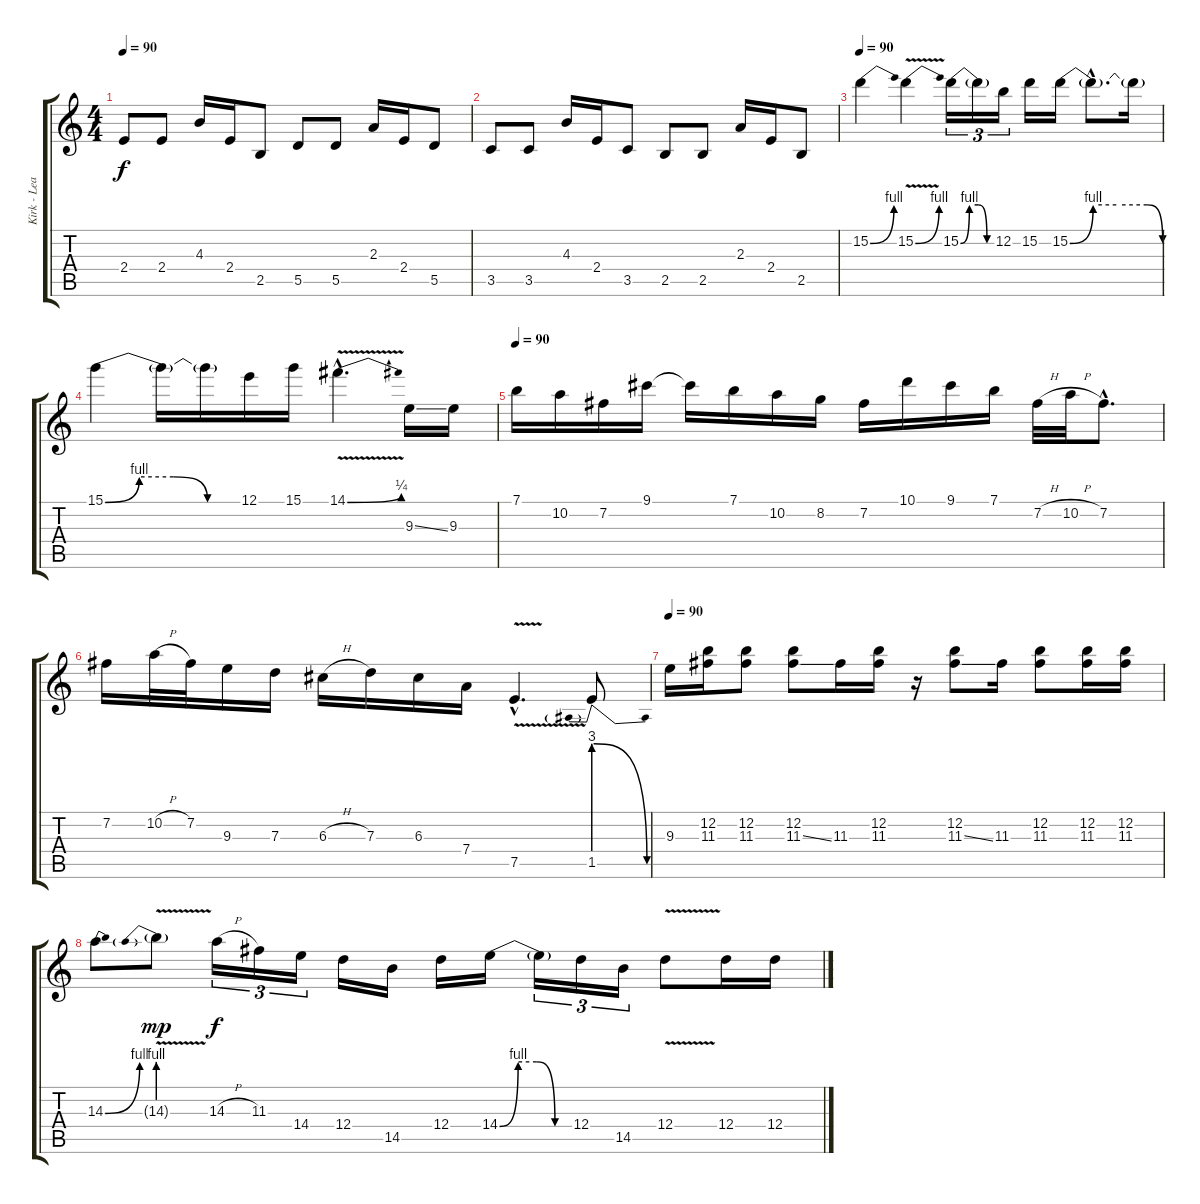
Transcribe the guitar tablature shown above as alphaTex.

\track ("Kirk - Lead Guitar" "Kirk - Lea") {instrument distortionguitar}
\staff {score tabs}
\tuning (E4 B3 G3 D3 A2 E2) {hide}
\ts (4 4)
\tempo 90
\clef g2
\ks c
2.4.8{dy f} 2.4.8 4.3.16 2.4.16 2.5.8 5.5.8 5.5.8 2.3.16 2.4.16 5.5.8 |
3.5.8 3.5.8 4.3.16 2.4.16 3.5.8 2.5.8 2.5.8 2.3.16 2.4.16 2.5.8 |
\tempo 90
15.2{be (bend 0 0 60 4)}.4{volume 13} 15.2{be (bend 0 0 60 4) v}.4 15.2{be (custom 0 0 15 4 30 4 45 0 60 0)}.16{tu (3 2)} 15.2{t}.16{tu (3 2)} 12.2.16{tu (3 2)} 15.2.16 15.2{be (custom 0 0 15 4 30 4 50 4 60 0)}.16 15.2{hac t}.8{d} 15.2{t}.16 |
15.1{be (custom 0 0 15 4 30 4 45 0 60 0)}.4 15.1{t}.16 15.1{t}.16 12.1.16 15.1.16 14.1{be (bend 0 0 60 1) v hac}.4{d} 9.3{ss}.16 9.3.16 |
\tempo 90
7.1.16 10.2.16 7.2.16 9.1.16 9.1{t}.16 7.1.16 10.2.16 8.2.16 7.2.16 10.1.16 9.1.16 7.1.16 7.2{h}.32 10.2{h}.32 7.2{hac}.8{d} |
7.2.16 10.2{h}.32 7.2.32 9.3.16 7.3.16 6.3{h}.16 7.3.16 6.3.16 7.4.16 7.5{v hac}.4{d} 1.5{be (prebendrelease 0 12 60 0)}.8 |
\tempo 90
9.3.16 (12.2 11.3).16 (12.2 11.3).8 (12.2 11.3{ss}).8 11.3.16 (12.2 11.3).16 r.16 (12.2 11.3{ss}).8 11.3.16 (12.2 11.3).8 (12.2 11.3).16 (12.2 11.3).16 |
14.3{be (bend 0 0 60 4)}.8 14.3{be (prebend 0 4 60 4) v g}.8{dy mp} 14.3{h}.16{tu (3 2) dy f} 11.3.16{tu (3 2)} 14.4.16{tu (3 2)} 12.4.16 14.5.16 12.4.16 14.4{be (custom 0 0 15 4 30 4 45 0 60 0)}.16 14.4{t}.16{tu (3 2)} 12.4.16{tu (3 2)} 14.5.16{tu (3 2)} 12.4{v}.8 12.4.16 12.4.16
